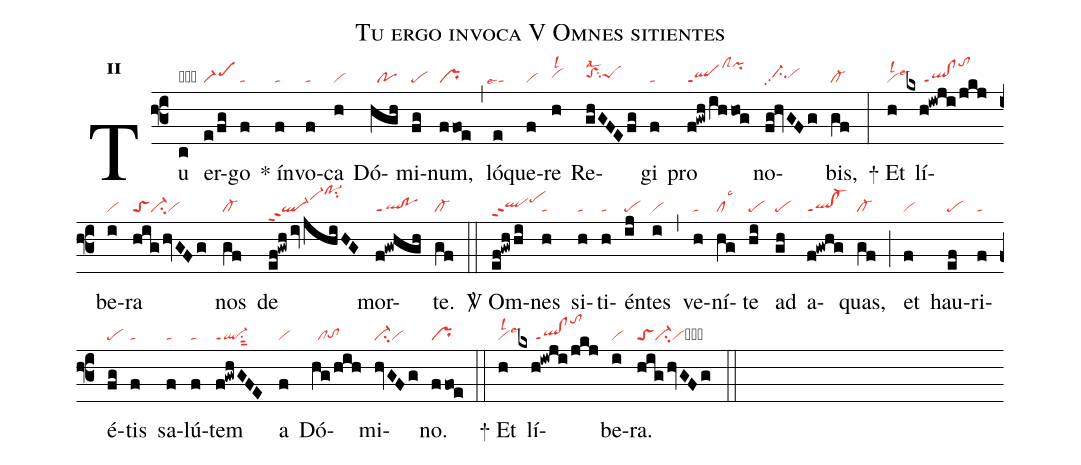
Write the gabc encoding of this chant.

name:Tu ergo invoca V Omnes sitientes;
office-part:re;
mode:2;
nabc-lines:1;
%%
initial-style: 1;
name: Tu ergo invoca;
mode:2;
office-part: Responsorium;
annotation: Resp.;
annotation:ii;
nabc-lines:1;
%%
(f3) Tu(c|obgr) er(e/fg|scM1)go(f|ta) <sp>*</sp> ín(f|ta)vo(f|ta)ca(h|vi) Dó(hgh|//po)mi(fg|pe)num,(ffoe|pr) (,) ló(e|``talse4)que(f|vi)re(h|vihhlsl2) Re(ghGFEfg|toShhsu2lsal2peShh)gi(f|ta) pro(f!gwh/ihhog|qlppt1clShlpihl) no(fg!hvGFg|//ci-hhpp2vihh)bis,(gf|cl-) (:)

<sp>+</sp> Et(h|vilsl2lse3) lí(kxh!iwji/jkj|/////ql!clppt1tohm)be(i|vi)ra(hig/hvGFg|toSci-vi) nos(gf|cl-) de(ef!gwh/iv/jhiHG|ql-ppt2vi-hkpo-1hmsu2) mor(f!gwhgh|ql!poppt1)te.(gf|cl-) (::)

<sp>V/</sp> Om(ef!gwhhi|qlhhppt2pehj)nes(h|ta) si(h|ta)ti(h|ta)én(ij|pe)tes(i|vi) (,) ve(h|ta)ní(hg|cllsc3)te(hi|pe) ad(gh|pe) a(f!gwhg|ql!cl-ppt1)quas,(gf|cl-) (;) et(f|vi) hau(ef|pe)ri(f|ta)é(fg|pe)tis(f|ta) sa(f|ta)lú(f|ta)tem(f!gwhGFE|ql-ppt1su1sut2) a(f|vi) Dó(hg/hih|//cltohg)mi(hvGFg|ci-vi)no.(ffoe|pr) (::)

<sp>+</sp> Et(h|vilsl2lse3) lí(kxh!iwji/jkj|/////ql!clppt1tohm)be(i|vi)ra.(hig/hvGFg|toSci-vicb) (::)
